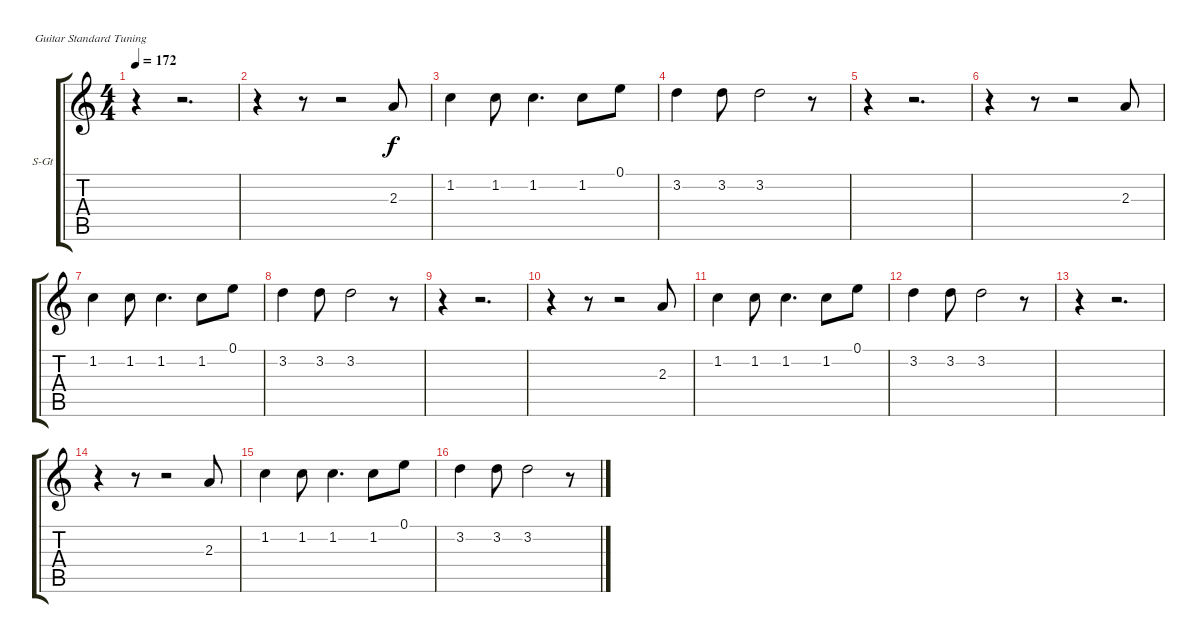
\bracketExtendMode groupsimilarinstruments
\firstSystemTrackNameOrientation horizontal
\otherSystemsTrackNameOrientation horizontal
\track ("Public" "S-Gt") {instrument lead8bassandlead}
\staff {score tabs}
\tuning (E4 B3 G3 D3 A2 E2)
\displaytranspose 12
\ts (4 4)
\tempo 172
\clef g2
\ks c
r.4{dy f} r.2{d} |
r.4 r.8 r.2 2.3.8 |
1.2.4 1.2.8 1.2.4{d} 1.2.8 0.1.8 |
3.2.4 3.2.8 3.2.2 r.8 |
r.4 r.2{d} |
r.4 r.8 r.2 2.3.8 |
1.2.4 1.2.8 1.2.4{d} 1.2.8 0.1.8 |
3.2.4 3.2.8 3.2.2 r.8 |
r.4 r.2{d} |
r.4 r.8 r.2 2.3.8 |
1.2.4 1.2.8 1.2.4{d} 1.2.8 0.1.8 |
3.2.4 3.2.8 3.2.2 r.8 |
r.4 r.2{d} |
r.4 r.8 r.2 2.3.8 |
1.2.4 1.2.8 1.2.4{d} 1.2.8 0.1.8 |
3.2.4 3.2.8 3.2.2 r.8
